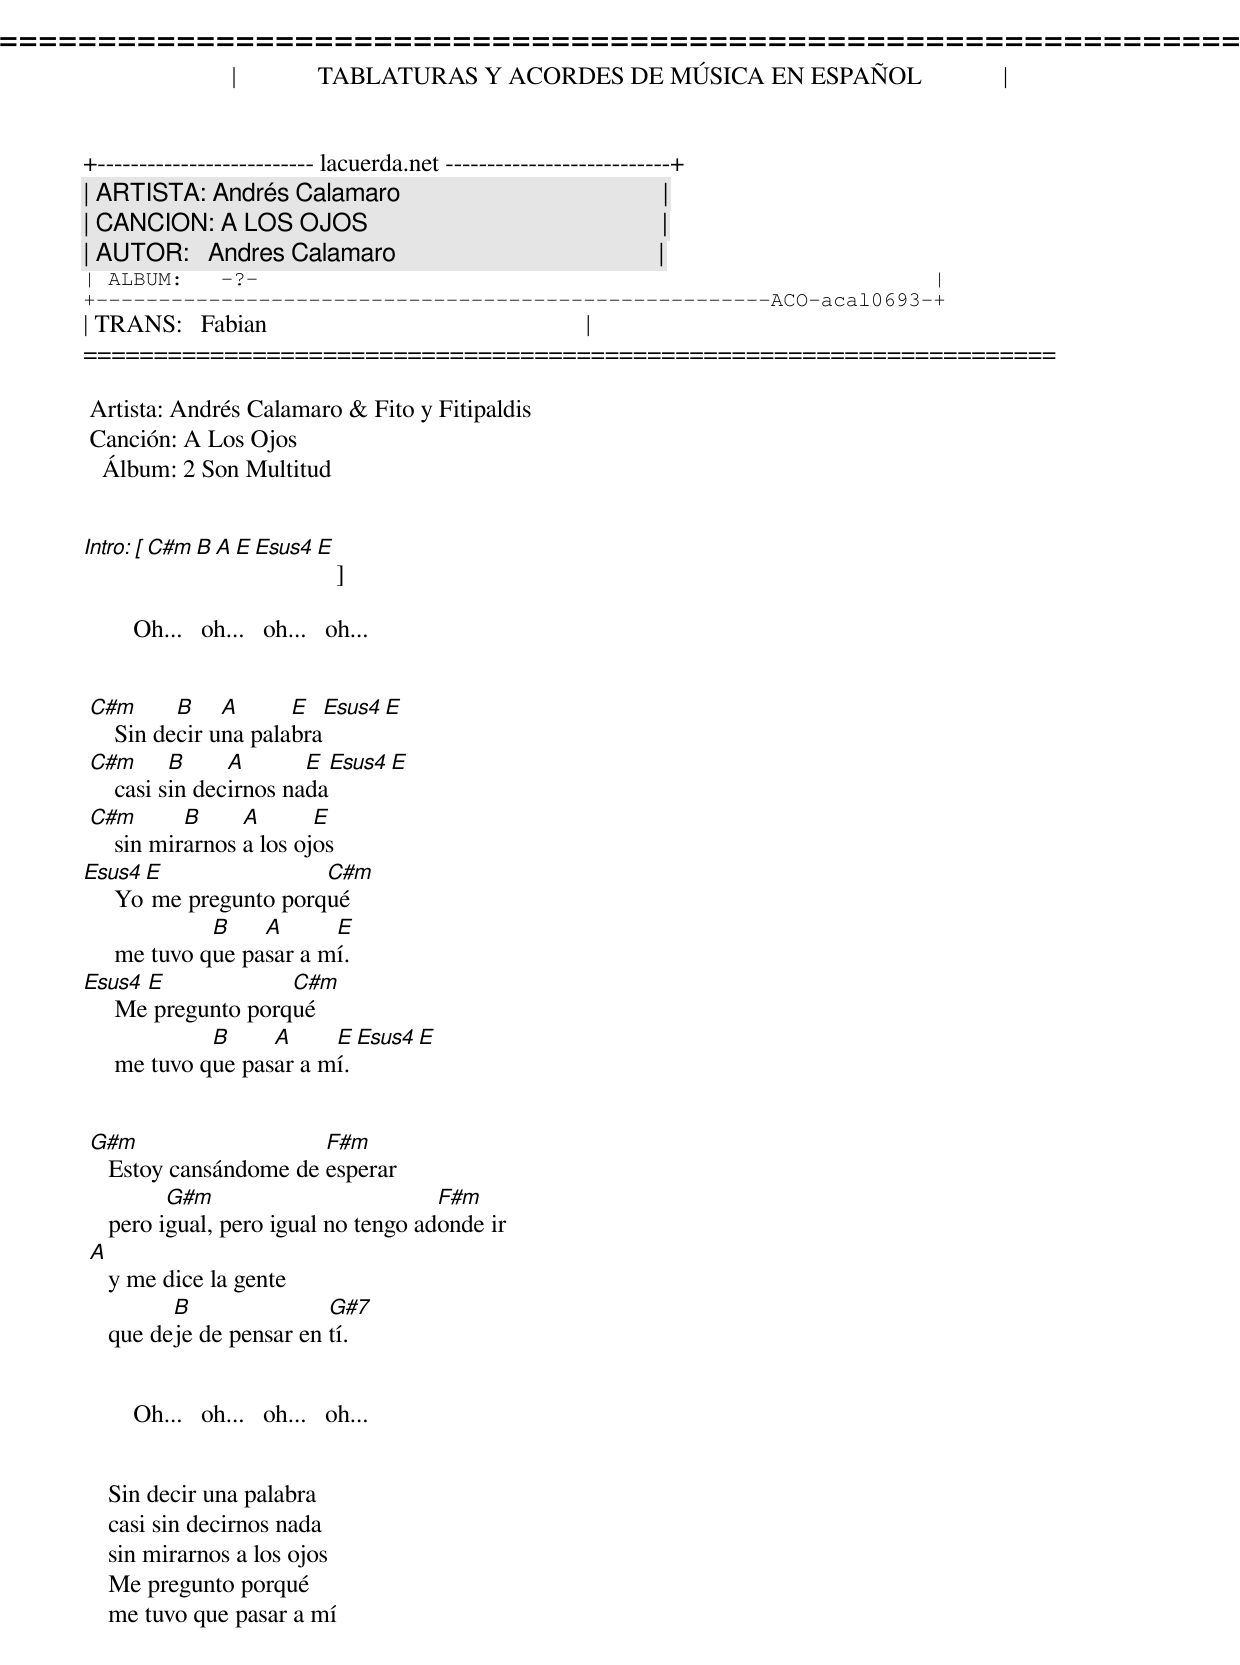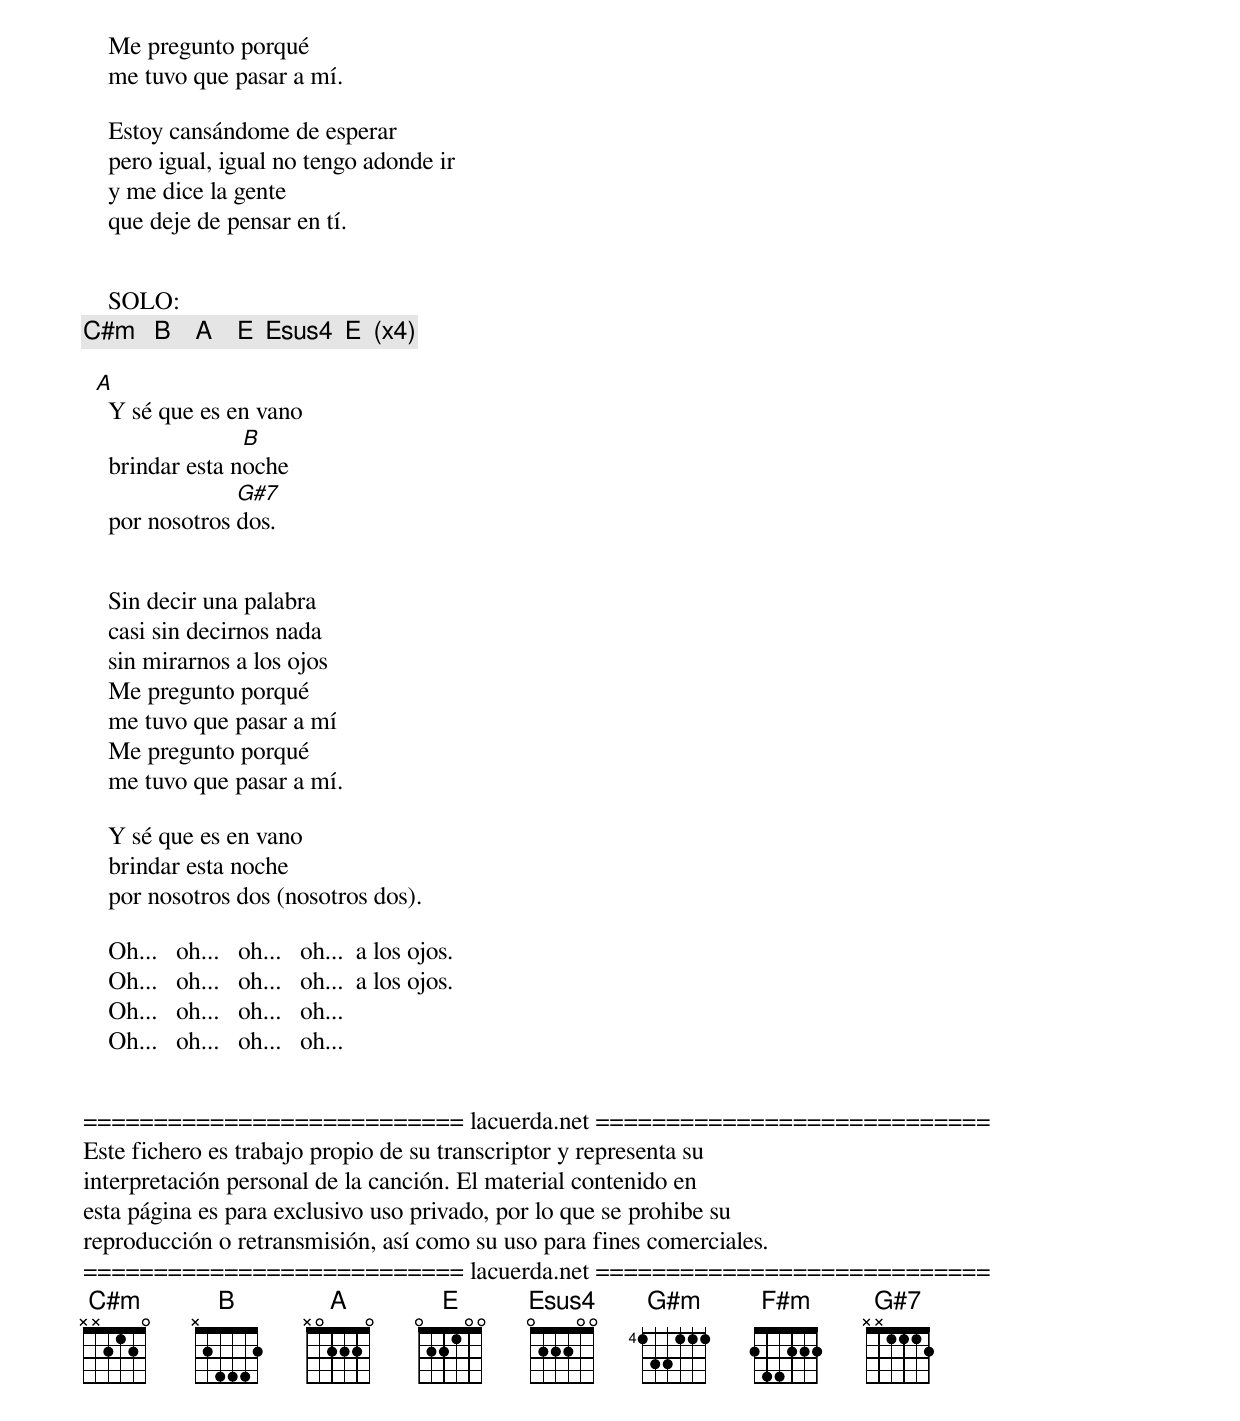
=====================================================================
|             TABLATURAS Y ACORDES DE MÚSICA EN ESPAÑOL             |
+-------------------------- lacuerda.net ---------------------------+
| ARTISTA: Andrés Calamaro                                          |
| CANCION: A LOS OJOS                                               |
| AUTOR:   Andres Calamaro                                          |
| ALBUM:   -?-                                                      |
+------------------------------------------------------ACO-acal0693-+
| TRANS:   Fabian                                                   |
=====================================================================

 Artista: Andrés Calamaro & Fito y Fitipaldis
 Canción: A Los Ojos
   Álbum: 2 Son Multitud


Intro: [ C#m   B    A    E  Esus4  E ]

        Oh...   oh...   oh...   oh...


 C#m       B    A      E  Esus4  E
     Sin decir una palabra
 C#m       B     A       E  Esus4  E
     casi sin decirnos nada
 C#m        B     A       E
     sin mirarnos a los ojos
Esus4  E                C#m
     Yo me pregunto porqué
              B    A      E
     me tuvo que pasar a mí.
Esus4  E             C#m
     Me pregunto porqué
              B     A     E  Esus4  E
     me tuvo que pasar a mí.


 G#m                    F#m
    Estoy cansándome de esperar
          G#m                         F#m
    pero igual, pero igual no tengo adonde ir
 A
    y me dice la gente
          B               G#7
    que deje de pensar en tí.


        Oh...   oh...   oh...   oh...


    Sin decir una palabra
    casi sin decirnos nada
    sin mirarnos a los ojos
    Me pregunto porqué
    me tuvo que pasar a mí
    Me pregunto porqué
    me tuvo que pasar a mí.

    Estoy cansándome de esperar
    pero igual, igual no tengo adonde ir
    y me dice la gente
    que deje de pensar en tí.


    SOLO:
    [ C#m   B    A    E  Esus4  E ] (x4)

  A
    Y sé que es en vano
                  B
    brindar esta noche
                 G#7
    por nosotros dos.


    Sin decir una palabra
    casi sin decirnos nada
    sin mirarnos a los ojos
    Me pregunto porqué
    me tuvo que pasar a mí
    Me pregunto porqué
    me tuvo que pasar a mí.

    Y sé que es en vano
    brindar esta noche
    por nosotros dos (nosotros dos).

    Oh...   oh...   oh...   oh...  a los ojos.
    Oh...   oh...   oh...   oh...  a los ojos.
    Oh...   oh...   oh...   oh...
    Oh...   oh...   oh...   oh...


=========================== lacuerda.net ============================
Este fichero es trabajo propio de su transcriptor y representa su
interpretación personal de la canción. El material contenido en
esta página es para exclusivo uso privado, por lo que se prohibe su
reproducción o retransmisión, así como su uso para fines comerciales.
=========================== lacuerda.net ============================
